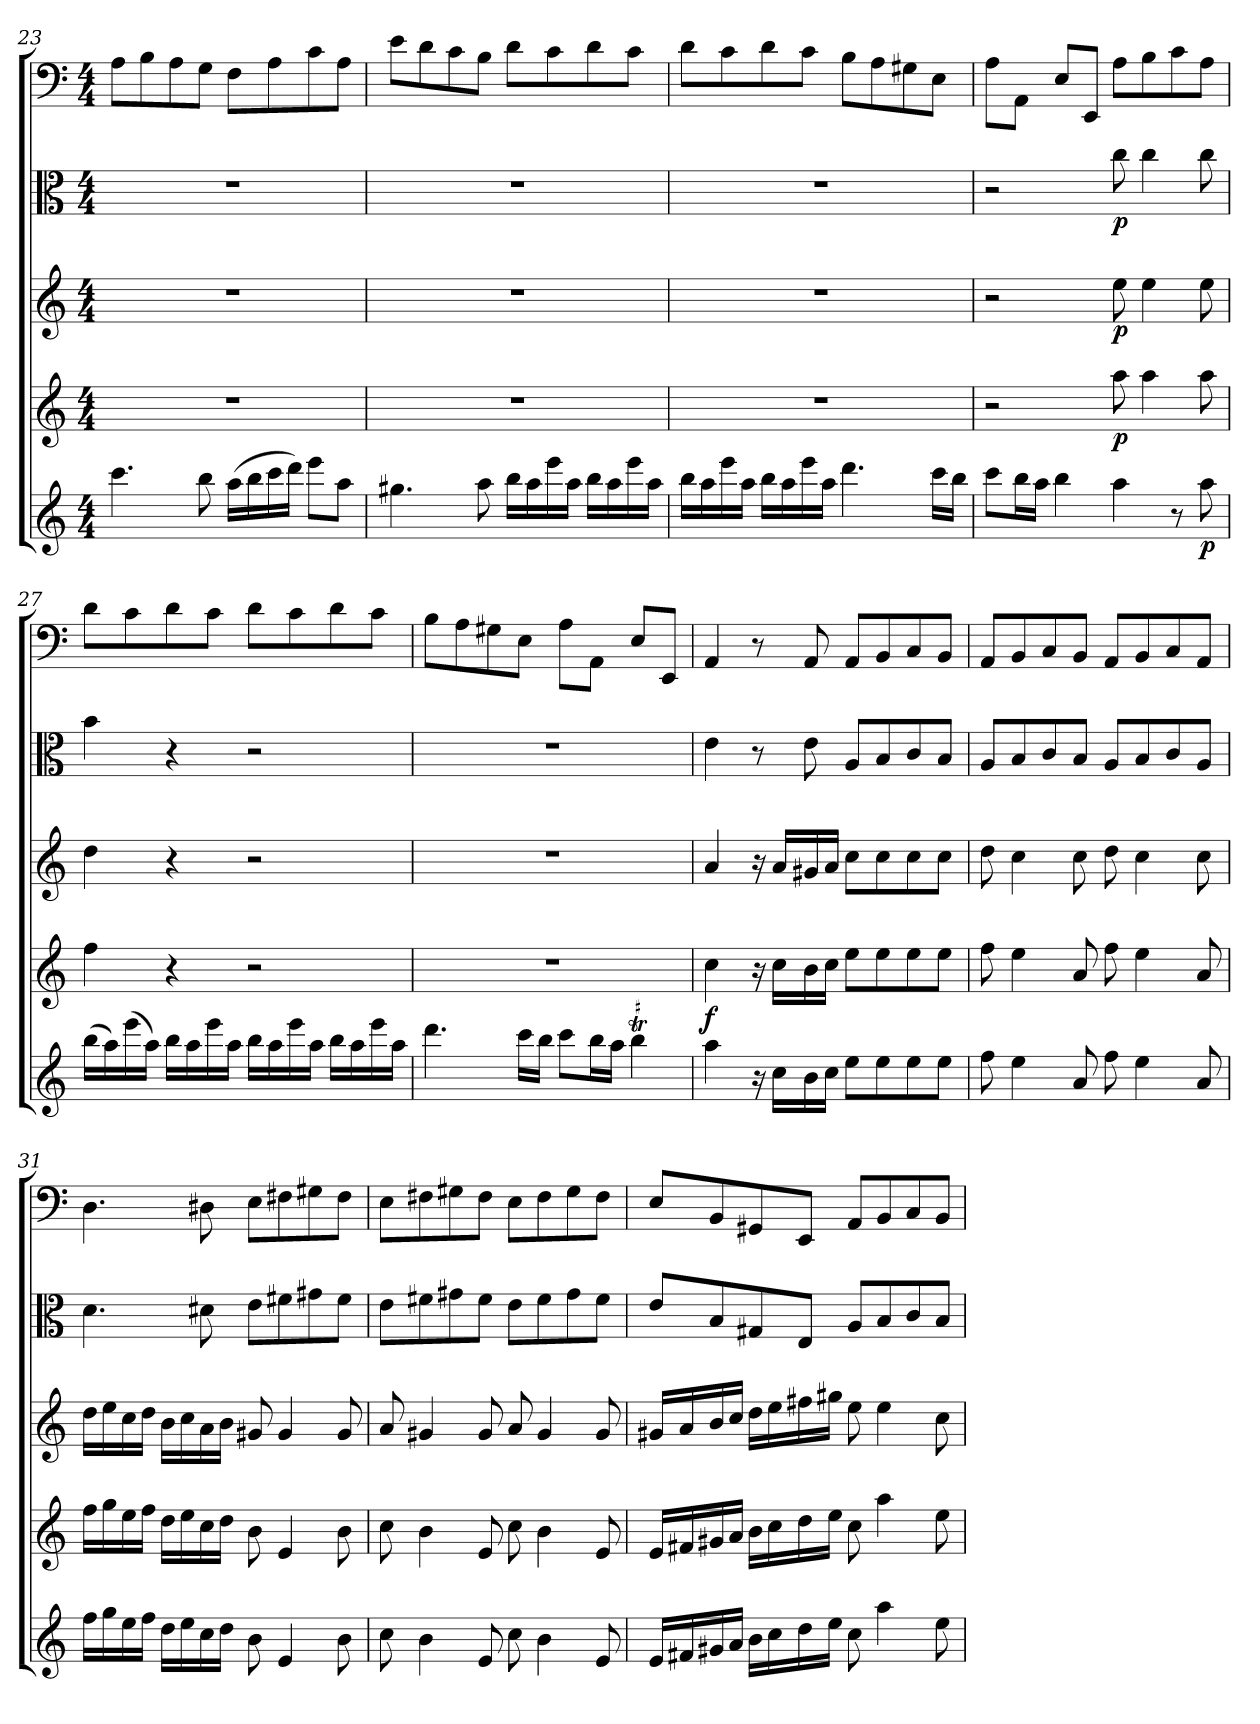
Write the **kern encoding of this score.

**kern	**dynam	**kern	**dynam	**kern	**dynam	**kern	**dynam	**kern
*part5	*part5	*part4	*part4	*part3	*part3	*part2	*part2	*part1
*staff5	*staff5	*staff4	*staff4	*staff3	*staff3	*staff2	*staff2	*staff1
*clefG2	*	*clefG2	*	*clefG2	*	*clefC3	*	*clefF4
*k[]	*	*k[]	*	*k[]	*	*k[]	*	*k[]
*C:	*	*C:	*	*C:	*	*C:	*	*C:
*M4/4	*	*M4/4	*	*M4/4	*	*M4/4	*	*M4/4
=23	=23	=23	=23	=23	=23	=23	=23	=23
4.ccc\	.	1r	.	1r	.	1r	.	8A\L
.	.	.	.	.	.	.	.	8B\
.	.	.	.	.	.	.	.	8A\
8bb\	.	.	.	.	.	.	.	8G\J
(16aa\LL	.	.	.	.	.	.	.	8F\L
16bb\	.	.	.	.	.	.	.	.
16ccc\	.	.	.	.	.	.	.	8A\
16ddd\JJ)	.	.	.	.	.	.	.	.
8eee\L	.	.	.	.	.	.	.	8c\
8aa\J	.	.	.	.	.	.	.	8A\J
=24	=24	=24	=24	=24	=24	=24	=24	=24
4.gg#X\	.	1r	.	1r	.	1r	.	8e\L
.	.	.	.	.	.	.	.	8d\
.	.	.	.	.	.	.	.	8c\
8aa\	.	.	.	.	.	.	.	8B\J
16bb\LL	.	.	.	.	.	.	.	8d\L
16aa\	.	.	.	.	.	.	.	.
16eee\	.	.	.	.	.	.	.	8c\
16aa\JJ	.	.	.	.	.	.	.	.
16bb\LL	.	.	.	.	.	.	.	8d\
16aa\	.	.	.	.	.	.	.	.
16eee\	.	.	.	.	.	.	.	8c\J
16aa\JJ	.	.	.	.	.	.	.	.
=25	=25	=25	=25	=25	=25	=25	=25	=25
16bb\LL	.	1r	.	1r	.	1r	.	8d\L
16aa\	.	.	.	.	.	.	.	.
16eee\	.	.	.	.	.	.	.	8c\
16aa\JJ	.	.	.	.	.	.	.	.
16bb\LL	.	.	.	.	.	.	.	8d\
16aa\	.	.	.	.	.	.	.	.
16eee\	.	.	.	.	.	.	.	8c\J
16aa\JJ	.	.	.	.	.	.	.	.
4.ddd\	.	.	.	.	.	.	.	8B\L
.	.	.	.	.	.	.	.	8A\
.	.	.	.	.	.	.	.	8G#X\
16ccc\LL	.	.	.	.	.	.	.	8E\J
16bb\JJ	.	.	.	.	.	.	.	.
=26	=26	=26	=26	=26	=26	=26	=26	=26
8ccc\L	.	2r	.	2r	.	2r	.	8A\L
16bb\L	.	.	.	.	.	.	.	8AA\J
16aa\JJ	.	.	.	.	.	.	.	.
4bb\	.	.	.	.	.	.	.	8E/L
.	.	.	.	.	.	.	.	8EE/J
4aa\	.	8aa\	p	8ee\	p	8cc\	p	8A\L
.	.	4aa\	.	4ee\	.	4cc\	.	8B\
8r	.	.	.	.	.	.	.	8c\
8aa\	p	8aa\	.	8ee\	.	8cc\	.	8A\J
=27	=27	=27	=27	=27	=27	=27	=27	=27
(16bb\LL	.	4ff\	.	4dd\	.	4b\	.	8d\L
16aa\)	.	.	.	.	.	.	.	.
(16eee\	.	.	.	.	.	.	.	8c\
16aa\JJ)	.	.	.	.	.	.	.	.
16bb\LL	.	4r	.	4r	.	4r	.	8d\
16aa\	.	.	.	.	.	.	.	.
16eee\	.	.	.	.	.	.	.	8c\J
16aa\JJ	.	.	.	.	.	.	.	.
16bb\LL	.	2r	.	2r	.	2r	.	8d\L
16aa\	.	.	.	.	.	.	.	.
16eee\	.	.	.	.	.	.	.	8c\
16aa\JJ	.	.	.	.	.	.	.	.
16bb\LL	.	.	.	.	.	.	.	8d\
16aa\	.	.	.	.	.	.	.	.
16eee\	.	.	.	.	.	.	.	8c\J
16aa\JJ	.	.	.	.	.	.	.	.
=28	=28	=28	=28	=28	=28	=28	=28	=28
4.ddd\	.	1r	.	1r	.	1r	.	8B\L
.	.	.	.	.	.	.	.	8A\
.	.	.	.	.	.	.	.	8G#X\
16ccc\LL	.	.	.	.	.	.	.	8E\J
16bb\JJ	.	.	.	.	.	.	.	.
8ccc\L	.	.	.	.	.	.	.	8A\L
16bb\L	.	.	.	.	.	.	.	8AA\J
16aa\JJ	.	.	.	.	.	.	.	.
!LO:TR:acc=#	!	!	!	!	!	!	!	!
4bbT\	.	.	.	.	.	.	.	8E/L
.	.	.	.	.	.	.	.	8EE/J
=29	=29	=29	=29	=29	=29	=29	=29	=29
4aa\	.	4cc\	f	4a/	.	4e\	.	4AA/
16r	.	16r	.	16r	.	8r	.	8r
16cc\LL	.	16cc\LL	.	16a/LL	.	.	.	.
16b\	.	16b\	.	16g#X/	.	8e\	.	8AA/
16cc\JJ	.	16cc\JJ	.	16a/JJ	.	.	.	.
8ee\L	.	8ee\L	.	8cc\L	.	8A/L	.	8AA/L
8ee\	.	8ee\	.	8cc\	.	8B/	.	8BB/
8ee\	.	8ee\	.	8cc\	.	8c/	.	8C/
8ee\J	.	8ee\J	.	8cc\J	.	8B/J	.	8BB/J
=30	=30	=30	=30	=30	=30	=30	=30	=30
8ff\	.	8ff\	.	8dd\	.	8A/L	.	8AA/L
4ee\	.	4ee\	.	4cc\	.	8B/	.	8BB/
.	.	.	.	.	.	8c/	.	8C/
8a/	.	8a/	.	8cc\	.	8B/J	.	8BB/J
8ff\	.	8ff\	.	8dd\	.	8A/L	.	8AA/L
4ee\	.	4ee\	.	4cc\	.	8B/	.	8BB/
.	.	.	.	.	.	8c/	.	8C/
8a/	.	8a/	.	8cc\	.	8A/J	.	8AA/J
=31	=31	=31	=31	=31	=31	=31	=31	=31
16ff\LL	.	16ff\LL	.	16dd\LL	.	4.d\	.	4.D\
16gg\	.	16gg\	.	16ee\	.	.	.	.
16ee\	.	16ee\	.	16cc\	.	.	.	.
16ff\JJ	.	16ff\JJ	.	16dd\JJ	.	.	.	.
16dd\LL	.	16dd\LL	.	16b\LL	.	.	.	.
16ee\	.	16ee\	.	16cc\	.	.	.	.
16cc\	.	16cc\	.	16a\	.	8d#X\	.	8D#X\
16dd\JJ	.	16dd\JJ	.	16b\JJ	.	.	.	.
8b\	.	8b\	.	8g#X/	.	8e\L	.	8E\L
4e/	.	4e/	.	4g#/	.	8f#X\	.	8F#X\
.	.	.	.	.	.	8g#X\	.	8G#X\
8b\	.	8b\	.	8g#/	.	8f#\J	.	8F#\J
=32	=32	=32	=32	=32	=32	=32	=32	=32
8cc\	.	8cc\	.	8a/	.	8e\L	.	8E\L
4b\	.	4b\	.	4g#X/	.	8f#X\	.	8F#X\
.	.	.	.	.	.	8g#X\	.	8G#X\
8e/	.	8e/	.	8g#/	.	8f#\J	.	8F#\J
8cc\	.	8cc\	.	8a/	.	8e\L	.	8E\L
4b\	.	4b\	.	4g#/	.	8f#\	.	8F#\
.	.	.	.	.	.	8g#\	.	8G#\
8e/	.	8e/	.	8g#/	.	8f#\J	.	8F#\J
=33	=33	=33	=33	=33	=33	=33	=33	=33
16e/LL	.	16e/LL	.	16g#X/LL	.	8e/L	.	8E/L
16f#X/	.	16f#X/	.	16a/	.	.	.	.
16g#X/	.	16g#X/	.	16b/	.	8B/	.	8BB/
16a/JJ	.	16a/JJ	.	16cc/JJ	.	.	.	.
16b\LL	.	16b\LL	.	16dd\LL	.	8G#X/	.	8GG#X/
16cc\	.	16cc\	.	16ee\	.	.	.	.
16dd\	.	16dd\	.	16ff#X\	.	8E/J	.	8EE/J
16ee\JJ	.	16ee\JJ	.	16gg#X\JJ	.	.	.	.
8cc\	.	8cc\	.	8ee\	.	8A/L	.	8AA/L
4aa\	.	4aa\	.	4ee\	.	8B/	.	8BB/
.	.	.	.	.	.	8c/	.	8C/
8ee\	.	8ee\	.	8cc\	.	8B/J	.	8BB/J
=	=	=	=	=	=	=	=	=
*-	*-	*-	*-	*-	*-	*-	*-	*-
